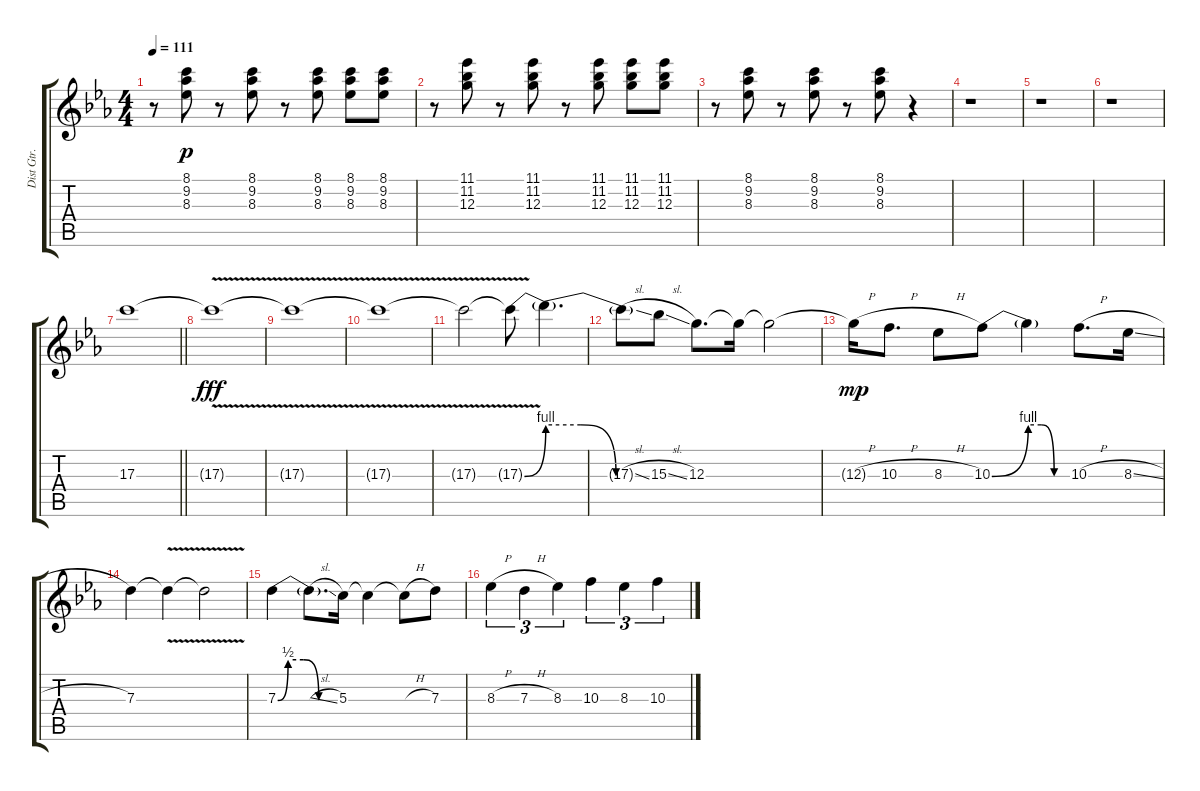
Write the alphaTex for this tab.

\track ("Dist Gtr." "Dist Gtr.") {instrument overdrivenguitar}
\staff {score tabs}
\tuning (E4 B3 G3 D4 A3 E3) {hide}
\ts (4 4)
\tempo 111
\clef g2
\ks eb
r.8{dy p} (8.1 9.2 8.3).8 r.8 (8.1 9.2 8.3).8 r.8 (8.1 9.2 8.3).8 (8.1 9.2 8.3).8 (8.1 9.2 8.3).8 |
r.8 (11.1 11.2 12.3).8 r.8 (11.1 11.2 12.3).8 r.8 (11.1 11.2 12.3).8 (11.1 11.2 12.3).8 (11.1 11.2 12.3).8 |
r.8 (8.1 9.2 8.3).8 r.8 (8.1 9.2 8.3).8 r.8 (8.1 9.2 8.3).8 r.4 |
r.1 |
r.1 |
r.1 |
\barLineRight lightlight
17.3.1 |
17.3{v t}.1{dy fff} |
17.3{v t}.1 |
17.3{v t}.1 |
17.3{v t}.2 17.3{be (bend 0 0 60 4) t}.8 17.3{be (custom 0 4 20 4 40 0 60 0) t}.4{d} |
17.3{sl t}.8 15.3{sl}.8 12.3.8{d} 12.3{t}.16 12.3{t}.2 |
12.3{h t}.16{dy mp} 10.3{h}.8{d} 8.3{h}.8 10.3{be (bend 0 0 60 4)}.8 10.3{be (custom 0 4 20 4 40 0 60 0) t}.4 10.3{h}.8{d} 8.3{sl}.16 |
7.3.4 7.3{v t}.4 7.3{v t}.2 |
7.3{be (custom 0 0 10 2 25 2 40 0 60 0)}.4 7.3{sl t}.8{d} 5.3.16 5.3{t}.4 5.3{h t}.8 7.3.8 |
8.3{h}.4{tu (3 2)} 7.3{h}.4{tu (3 2)} 8.3.4{tu (3 2)} 10.3.4{tu (3 2)} 8.3.4{tu (3 2)} 10.3{sl}.4{tu (3 2)}
